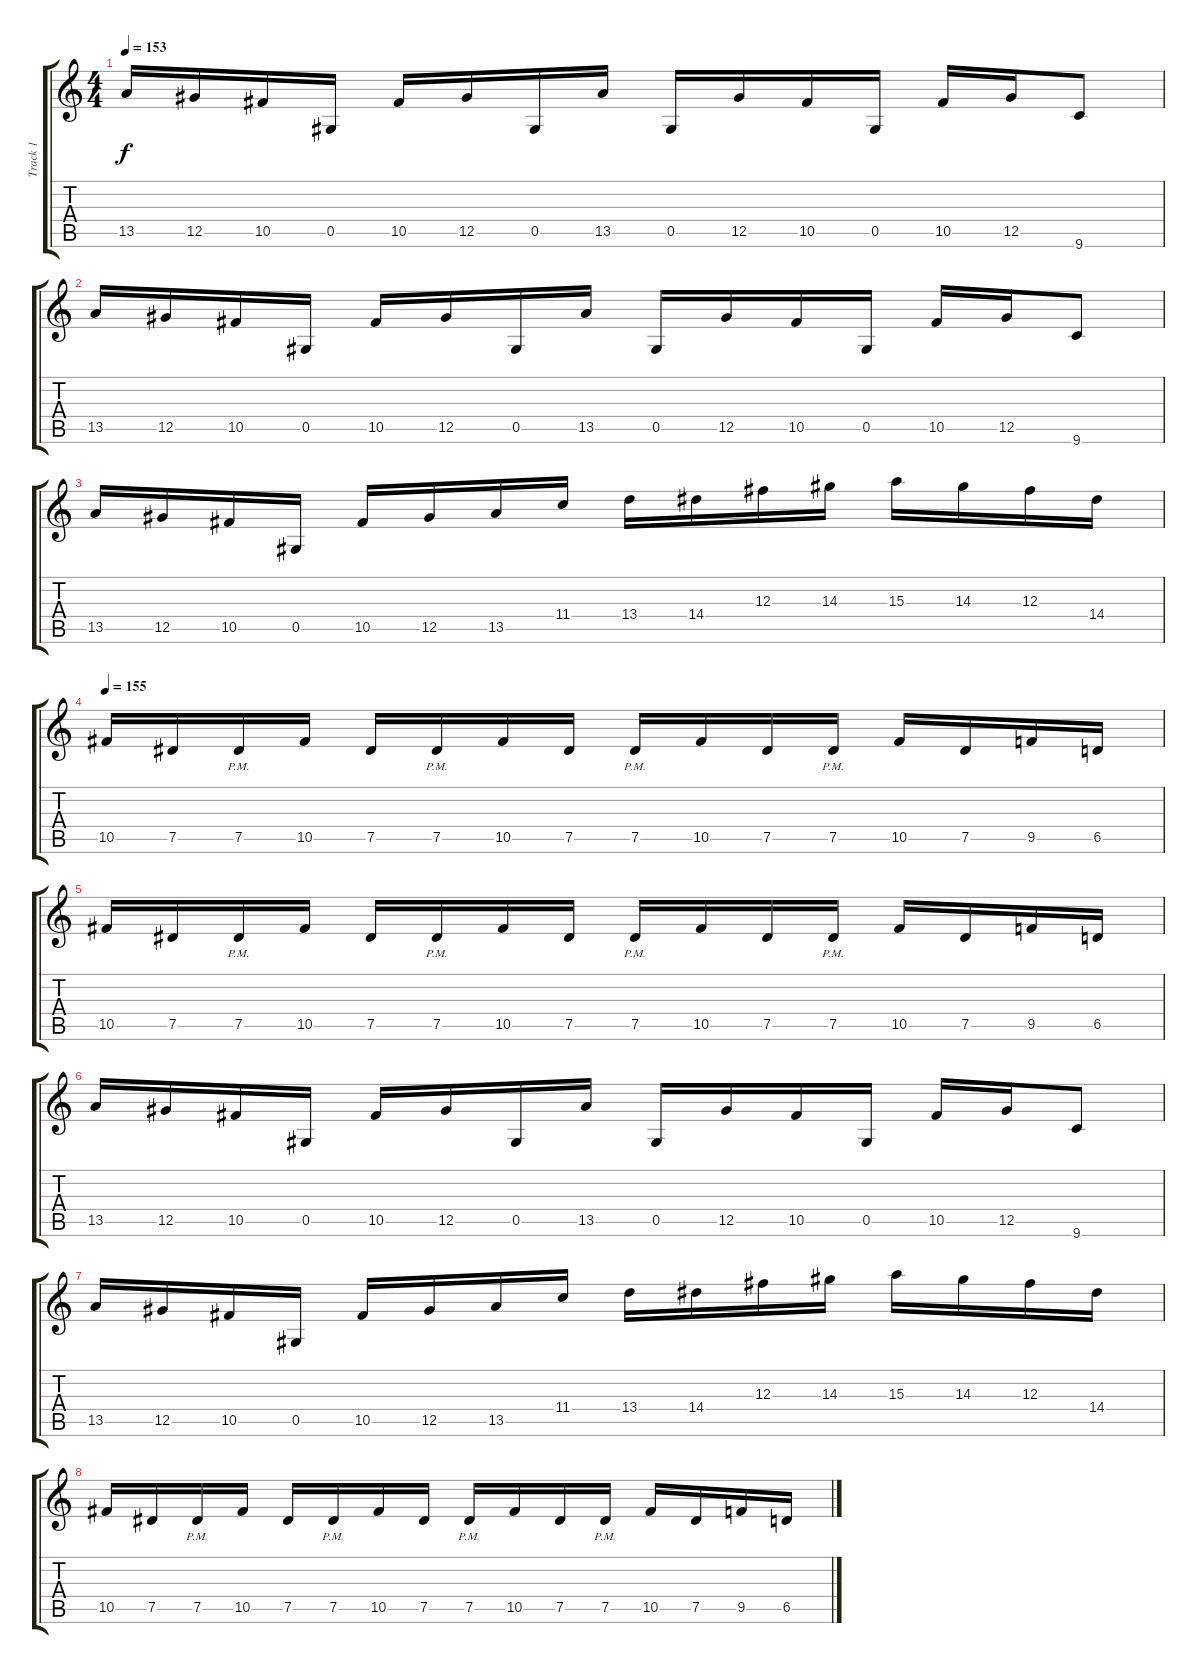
\track ("Track 1" "Track 1") {instrument distortionguitar}
\staff {score tabs}
\tuning (Eb4 Bb3 Gb3 Db3 Ab2 Eb2) {hide}
\ts (4 4)
\tempo 153
\clef g2
\ks c
13.5.16{dy f} 12.5.16 10.5.16 0.5.16 10.5.16 12.5.16 0.5.16 13.5.16 0.5.16 12.5.16 10.5.16 0.5.16 10.5.16 12.5.16 9.6.8 |
13.5.16 12.5.16 10.5.16 0.5.16 10.5.16 12.5.16 0.5.16 13.5.16 0.5.16 12.5.16 10.5.16 0.5.16 10.5.16 12.5.16 9.6.8 |
13.5.16 12.5.16 10.5.16 0.5.16 10.5.16 12.5.16 13.5.16 11.4.16 13.4.16 14.4.16 12.3.16 14.3.16 15.3.16 14.3.16 12.3.16 14.4.16 |
\tempo 155
10.5.16 7.5.16 7.5{pm}.16 10.5.16 7.5.16 7.5{pm}.16 10.5.16 7.5.16 7.5{pm}.16 10.5.16 7.5.16 7.5{pm}.16 10.5.16 7.5.16 9.5.16 6.5.16 |
10.5.16 7.5.16 7.5{pm}.16 10.5.16 7.5.16 7.5{pm}.16 10.5.16 7.5.16 7.5{pm}.16 10.5.16 7.5.16 7.5{pm}.16 10.5.16 7.5.16 9.5.16 6.5.16 |
13.5.16 12.5.16 10.5.16 0.5.16 10.5.16 12.5.16 0.5.16 13.5.16 0.5.16 12.5.16 10.5.16 0.5.16 10.5.16 12.5.16 9.6.8 |
13.5.16 12.5.16 10.5.16 0.5.16 10.5.16 12.5.16 13.5.16 11.4.16 13.4.16 14.4.16 12.3.16 14.3.16 15.3.16 14.3.16 12.3.16 14.4.16 |
10.5.16 7.5.16 7.5{pm}.16 10.5.16 7.5.16 7.5{pm}.16 10.5.16 7.5.16 7.5{pm}.16 10.5.16 7.5.16 7.5{pm}.16 10.5.16 7.5.16 9.5.16 6.5.16
